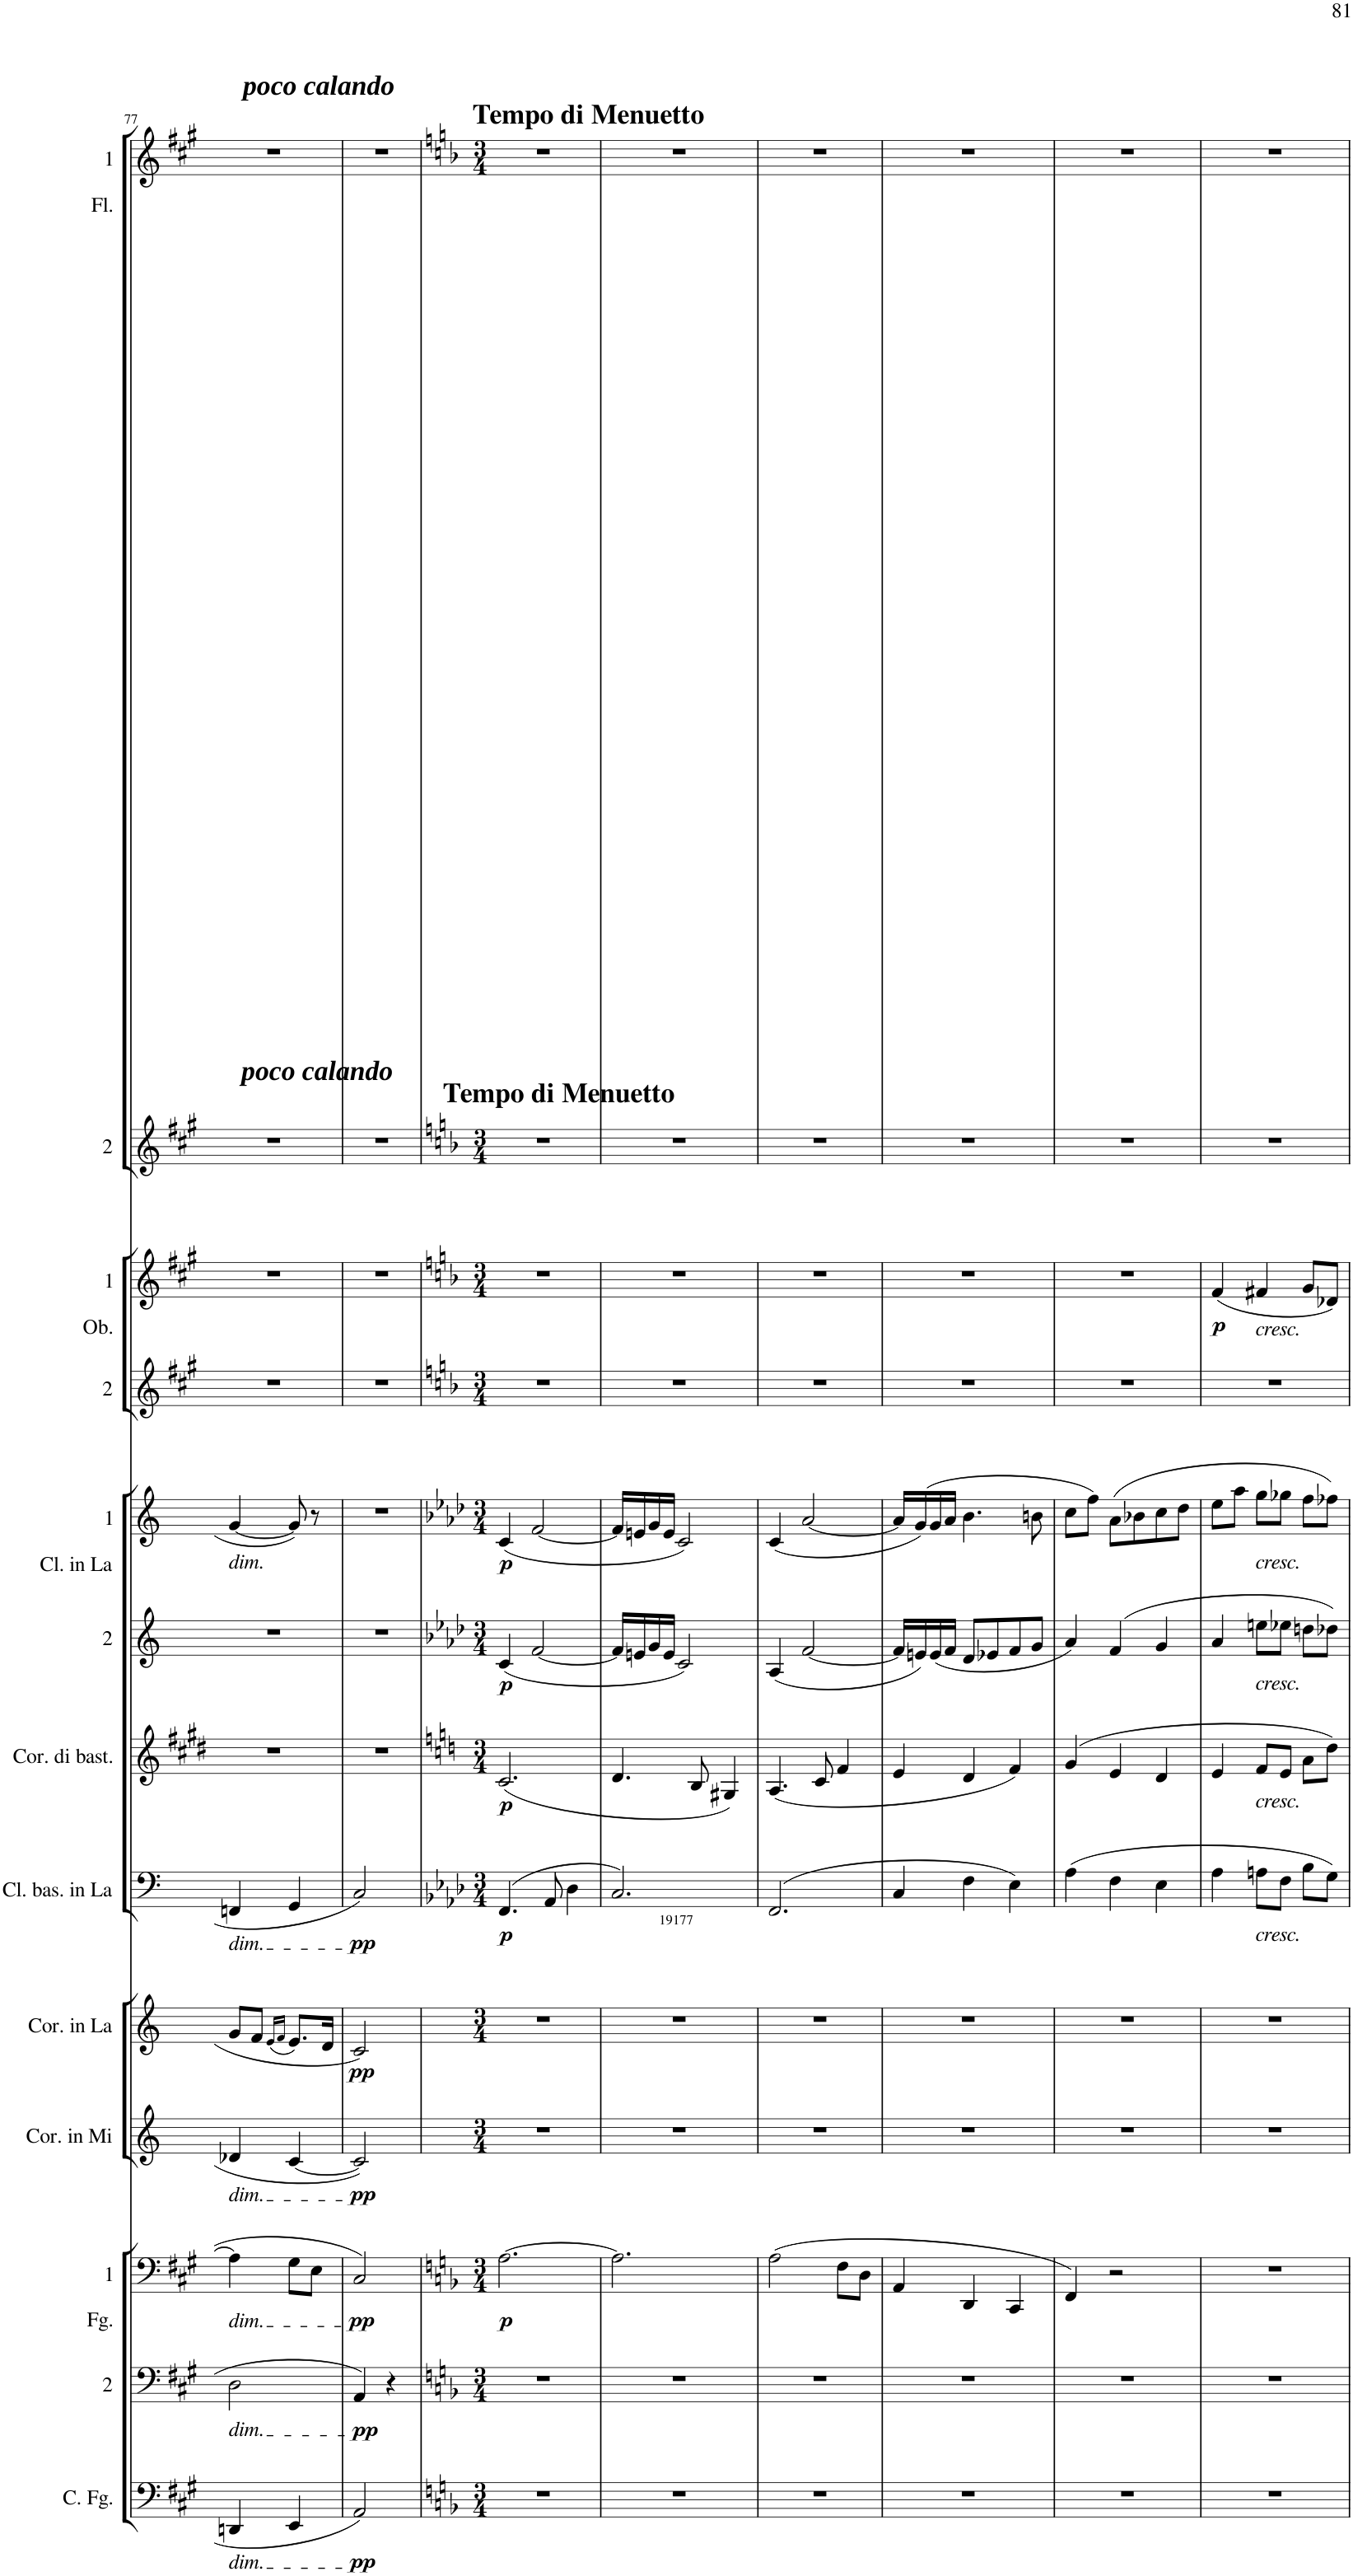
**kern	**dynam	**kern	**dynam	**kern	**dynam	**kern	**dynam	**kern	**dynam	**kern	**dynam	**kern	**dynam	**kern	**dynam	**kern	**dynam	**kern	**kern	**dynam	**kern	**kern
*part13	*part13	*part12	*part12	*part11	*part11	*part10	*part10	*part9	*part9	*part8	*part8	*part7	*part7	*part6	*part6	*part5	*part5	*part4	*part3	*part3	*part2	*part1
*staff13	*staff13	*staff12	*staff12	*staff11	*staff11	*staff10	*staff10	*staff9	*staff9	*staff8	*staff8	*staff7	*staff7	*staff6	*staff6	*staff5	*staff5	*staff4	*staff3	*staff3	*staff2	*staff1
*I"Contrafagotto	*	*I"2	*	*I"1  Fagotti	*	*I"Corno in Mi	*	*I"Corno in La	*	*I"Clarinetto basso in La	*	*I"Corno di bassetto	*	*I"2	*	*I"1  Clarinetti in La	*	*I"2	*I"1  Oboi	*	*I"2	*I"1  Flauti
*I'C. Fg.	*	*	*	*I'1  Fg.	*	*I'Cor. in Mi	*	*I'Cor. in La	*	*I'Cl. bas. in La	*	*I'Cor. di bast.	*	*	*	*I'1  Cl. in La	*	*	*I'1  Ob.	*	*	*I'1  Fl.
!!LO:PB:g=z
*clefF4	*	*clefF4	*	*clefF4	*	*clefG2	*	*clefG2	*	*clefF4	*	*clefG2	*	*clefG2	*	*clefG2	*	*clefG2	*clefG2	*	*clefG2	*clefG2
*Trd7c12	*	*	*	*	*	*Trd5c8	*	*Trd2c3	*	*Trd2c3	*	*Trd4c7	*	*Trd2c3	*	*Trd2c3	*	*	*	*	*	*
*k[f#c#g#]	*	*k[f#c#g#]	*	*k[f#c#g#]	*	*k[]	*	*k[]	*	*k[]	*	*k[f#c#g#d#]	*	*k[]	*	*k[]	*	*k[f#c#g#]	*k[f#c#g#]	*	*k[f#c#g#]	*k[f#c#g#]
*M4/8	*	*M4/8	*	*M4/8	*	*M4/8	*	*M4/8	*	*M4/8	*	*M4/8	*	*M4/8	*	*M4/8	*	*M4/8	*M4/8	*	*M4/8	*M4/8
=77	=77	=77	=77	=77	=77	=77	=77	=77	=77	=77	=77	=77	=77	=77	=77	=77	=77	=77	=77	=77	=77	=77
!	!	!	!	!	!	!	!	!	!	!	!	!	!	!	!	!	!	!	!	!	!	!LO:TX:a:Bi:t=poco calando
!	!	!	!	!	!	!	!	!	!	!	!	!	!	!	!	!	!	!	!	!	!	!LO:TX:b:Bi:t=poco calando
!	!	!	!	!	!	!	!	!	!	!	!	!	!	!	!	!LO:TX:b:i:t=dim.	!	!	!	!	!	!
!	!	!	!	!	!	!	!	!	!	!LO:TX:b:i:t=dim.	!	!	!	!	!	!	!	!	!	!	!	!
!	!	!	!	!	!	!LO:TX:b:i:t=dim.	!	!	!	!	!	!	!	!	!	!	!	!	!	!	!	!
!	!	!	!	!LO:TX:b:i:t=dim.	!	!	!	!	!	!	!	!	!	!	!	!	!	!	!	!	!	!
!	!	!LO:TX:b:i:t=dim.	!	!	!	!	!	!	!	!	!	!	!	!	!	!	!	!	!	!	!	!
!LO:TX:b:i:t=dim.	!	!	!	!	!	!	!	!	!	!	!	!	!	!	!	!	!	!	!	!	!	!
4DDn/	.	2D\	.	4A\]	.	4d-X/	.	8g/L	.	4FFn/	.	2r	.	2r	.	[4g/	.	2r	2r	.	2r	2r
.	.	.	.	.	.	.	.	8f/J	.	.	.	.	.	.	.	.	.	.	.	.	.	.
.	.	.	.	.	.	.	.	(16qe/LL	.	.	.	.	.	.	.	.	.	.	.	.	.	.
.	.	.	.	.	.	.	.	16qf/JJ	.	.	.	.	.	.	.	.	.	.	.	.	.	.
4EE/	.	.	.	8G#\L	.	[4c/	.	8.e/L)	.	4GG/	.	.	.	.	.	8g/]	.	.	.	.	.	.
.	.	.	.	8E\J	.	.	.	.	.	.	.	.	.	.	.	8r	.	.	.	.	.	.
.	.	.	.	.	.	.	.	16d/Jk	.	.	.	.	.	.	.	.	.	.	.	.	.	.
=78	=78	=78	=78	=78	=78	=78	=78	=78	=78	=78	=78	=78	=78	=78	=78	=78	=78	=78	=78	=78	=78	=78
!	!LO:DY:b	!	!LO:DY:b	!	!LO:DY:b	!	!LO:DY:b	!	!LO:DY:b	!	!LO:DY:b	!	!	!	!	!	!	!	!	!	!	!
2AA/	pp	4AA/	pp	2C#/	pp	2c/]	pp	2c/	pp	2C/	pp	2r	.	2r	.	2r	.	2r	2r	.	2r	2r
.	.	4r	.	.	.	.	.	.	.	.	.	.	.	.	.	.	.	.	.	.	.	.
=79	=79	=79	=79	=79	=79	=79	=79	=79	=79	=79	=79	=79	=79	=79	=79	=79	=79	=79	=79	=79	=79	=79
*k[b-]	*	*k[b-]	*	*k[b-]	*	*	*	*	*	*k[b-e-a-d-]	*	*k[]	*	*k[b-e-a-d-]	*	*k[b-e-a-d-]	*	*k[b-]	*k[b-]	*	*k[b-]	*k[b-]
*M3/4	*	*M3/4	*	*M3/4	*	*M3/4	*	*M3/4	*	*M3/4	*	*M3/4	*	*M3/4	*	*M3/4	*	*M3/4	*M3/4	*	*M3/4	*M3/4
!	!	!	!	!	!	!	!	!	!	!	!	!	!	!	!	!	!	!	!	!	!	!LO:TX:b:B:t=Tempo di Menuetto
!	!	!	!	!	!	!	!	!	!	!	!	!	!	!	!	!	!	!	!	!	!	!LO:TX:a:B:t=Tempo di Menuetto
!	!	!	!	!	!LO:DY:b	!	!	!	!	!	!LO:DY:b	!	!LO:DY:b	!	!LO:DY:b	!	!LO:DY:b	!	!	!	!	!
2.r	.	2.r	.	[2.A\	p	2.r	.	2.r	.	(4.FF/	p	(2.c/	p	(4c/	p	(4c/	p	2.r	2.r	.	2.r	2.r
.	.	.	.	.	.	.	.	.	.	.	.	.	.	[2f/	.	[2f/	.	.	.	.	.	.
.	.	.	.	.	.	.	.	.	.	8AA-/	.	.	.	.	.	.	.	.	.	.	.	.
.	.	.	.	.	.	.	.	.	.	4D-\	.	.	.	.	.	.	.	.	.	.	.	.
=80	=80	=80	=80	=80	=80	=80	=80	=80	=80	=80	=80	=80	=80	=80	=80	=80	=80	=80	=80	=80	=80	=80
2.r	.	2.r	.	2.A\]	.	2.r	.	2.r	.	2.C/)	.	4.d/	.	16f/LL]	.	16f/LL]	.	2.r	2.r	.	2.r	2.r
.	.	.	.	.	.	.	.	.	.	.	.	.	.	16en/	.	16en/	.	.	.	.	.	.
.	.	.	.	.	.	.	.	.	.	.	.	.	.	16g/	.	16g/	.	.	.	.	.	.
.	.	.	.	.	.	.	.	.	.	.	.	.	.	16e/JJ	.	16e/JJ	.	.	.	.	.	.
.	.	.	.	.	.	.	.	.	.	.	.	.	.	2c/)	.	2c/)	.	.	.	.	.	.
.	.	.	.	.	.	.	.	.	.	.	.	8B/	.	.	.	.	.	.	.	.	.	.
.	.	.	.	.	.	.	.	.	.	.	.	4G#X/)	.	.	.	.	.	.	.	.	.	.
=81	=81	=81	=81	=81	=81	=81	=81	=81	=81	=81	=81	=81	=81	=81	=81	=81	=81	=81	=81	=81	=81	=81
2.r	.	2.r	.	(2A\	.	2.r	.	2.r	.	(2.FF/	.	(4.A/	.	(4A-/	.	(4c/	.	2.r	2.r	.	2.r	2.r
.	.	.	.	.	.	.	.	.	.	.	.	.	.	[2f/	.	[2a-/	.	.	.	.	.	.
.	.	.	.	.	.	.	.	.	.	.	.	8c/	.	.	.	.	.	.	.	.	.	.
.	.	.	.	8F\L	.	.	.	.	.	.	.	4f/	.	.	.	.	.	.	.	.	.	.
.	.	.	.	8D\J	.	.	.	.	.	.	.	.	.	.	.	.	.	.	.	.	.	.
=82	=82	=82	=82	=82	=82	=82	=82	=82	=82	=82	=82	=82	=82	=82	=82	=82	=82	=82	=82	=82	=82	=82
2.r	.	2.r	.	4AA/	.	2.r	.	2.r	.	4C/	.	4e/	.	16f/LL]	.	16a-/LL]	.	2.r	2.r	.	2.r	2.r
.	.	.	.	.	.	.	.	.	.	.	.	.	.	16en/)	.	(16g/)	.	.	.	.	.	.
.	.	.	.	.	.	.	.	.	.	.	.	.	.	(16e/	.	16g/	.	.	.	.	.	.
.	.	.	.	.	.	.	.	.	.	.	.	.	.	16f/JJ	.	16a-/JJ	.	.	.	.	.	.
.	.	.	.	4DD/	.	.	.	.	.	4F\	.	4d/	.	8d-/L	.	4.b-\	.	.	.	.	.	.
.	.	.	.	.	.	.	.	.	.	.	.	.	.	8e-X/	.	.	.	.	.	.	.	.
.	.	.	.	4CC/	.	.	.	.	.	4E-\)	.	4f/)	.	8f/	.	.	.	.	.	.	.	.
.	.	.	.	.	.	.	.	.	.	.	.	.	.	8g/J	.	8bn\	.	.	.	.	.	.
=83	=83	=83	=83	=83	=83	=83	=83	=83	=83	=83	=83	=83	=83	=83	=83	=83	=83	=83	=83	=83	=83	=83
2.r	.	2.r	.	4FF/)	.	2.r	.	2.r	.	(4A-\	.	(4g/	.	4a-/)	.	8cc\L	.	2.r	2.r	.	2.r	2.r
.	.	.	.	.	.	.	.	.	.	.	.	.	.	.	.	8ff\J)	.	.	.	.	.	.
.	.	.	.	2r	.	.	.	.	.	4F\	.	4e/	.	(4f/	.	(8a-\L	.	.	.	.	.	.
.	.	.	.	.	.	.	.	.	.	.	.	.	.	.	.	8b-X\	.	.	.	.	.	.
.	.	.	.	.	.	.	.	.	.	4E-\	.	4d/	.	4g/	.	8cc\	.	.	.	.	.	.
.	.	.	.	.	.	.	.	.	.	.	.	.	.	.	.	8dd-\J	.	.	.	.	.	.
=84	=84	=84	=84	=84	=84	=84	=84	=84	=84	=84	=84	=84	=84	=84	=84	=84	=84	=84	=84	=84	=84	=84
!	!	!	!	!	!	!	!	!	!	!	!	!	!	!	!	!	!	!	!	!LO:DY:b	!	!
2.r	.	2.r	.	2.r	.	2.r	.	2.r	.	4A-\	.	4e/	.	4a-/	.	8ee-\L	.	2.r	(4f/	p	2.r	2.r
.	.	.	.	.	.	.	.	.	.	.	.	.	.	.	.	8aa-\J	.	.	.	.	.	.
!	!	!	!	!	!	!	!	!	!	!	!	!	!	!	!	!	!	!	!LO:TX:b:i:t=cresc.	!	!	!
!	!	!	!	!	!	!	!	!	!	!	!	!	!	!	!	!LO:TX:b:i:t=cresc.	!	!	!	!	!	!
!	!	!	!	!	!	!	!	!	!	!	!	!	!	!LO:TX:b:i:t=cresc.	!	!	!	!	!	!	!	!
!	!	!	!	!	!	!	!	!	!	!	!	!LO:TX:b:i:t=cresc.	!	!	!	!	!	!	!	!	!	!
!	!	!	!	!	!	!	!	!	!	!LO:TX:b:i:t=cresc.	!	!	!	!	!	!	!	!	!	!	!	!
.	.	.	.	.	.	.	.	.	.	8An\L	.	8f/L	.	8een\L	.	8gg\L	.	.	4f#X/	.	.	.
.	.	.	.	.	.	.	.	.	.	8F\J	.	8e/J	.	8ee-X\J	.	8gg-X\J	.	.	.	.	.	.
.	.	.	.	.	.	.	.	.	.	8B-\L	.	8a\L	.	8ddn\L	.	8ff\L	.	.	8g/L	.	.	.
.	.	.	.	.	.	.	.	.	.	8G\J)	.	8dd\J)	.	8dd-X\J)	.	8ff-X\J)	.	.	8d-X/J)	.	.	.
=	=	=	=	=	=	=	=	=	=	=	=	=	=	=	=	=	=	=	=	=	=	=
*-	*-	*-	*-	*-	*-	*-	*-	*-	*-	*-	*-	*-	*-	*-	*-	*-	*-	*-	*-	*-	*-	*-
